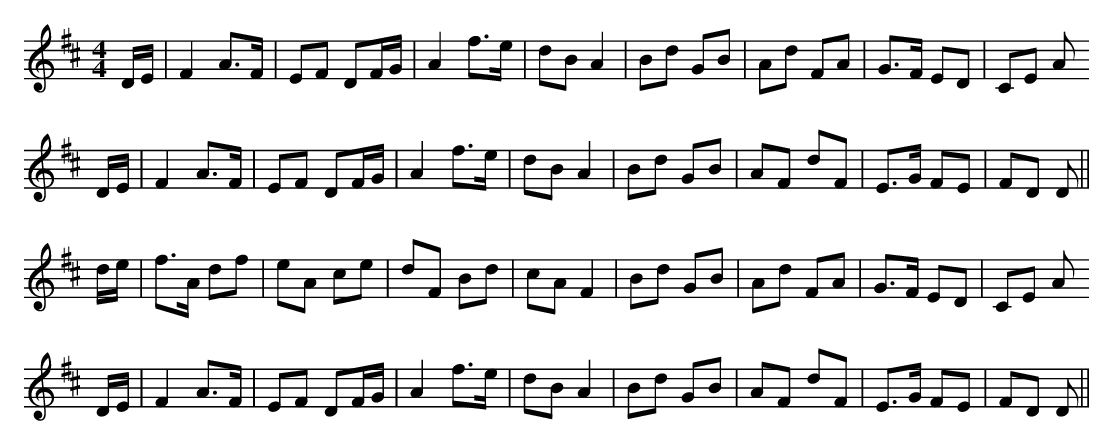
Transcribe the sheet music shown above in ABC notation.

X:1
M:4/4
K:D
D/E/|F2 A>F|EF DF/G/|A2 f>e|dB A2|Bd GB|Ad FA|G>F ED|CE A
D/E/|F2 A>F|EF DF/G/|A2 f>e|dB A2|Bd GB|AF dF|E>G FE|FD D||
d/e/|f>A df|eA ce|dF Bd|cA F2|Bd GB|Ad FA|G>F ED|CE A
D/E/|F2 A>F|EF DF/G/|A2 f>e|dB A2|Bd GB|AF dF|E>G FE|FD D||
